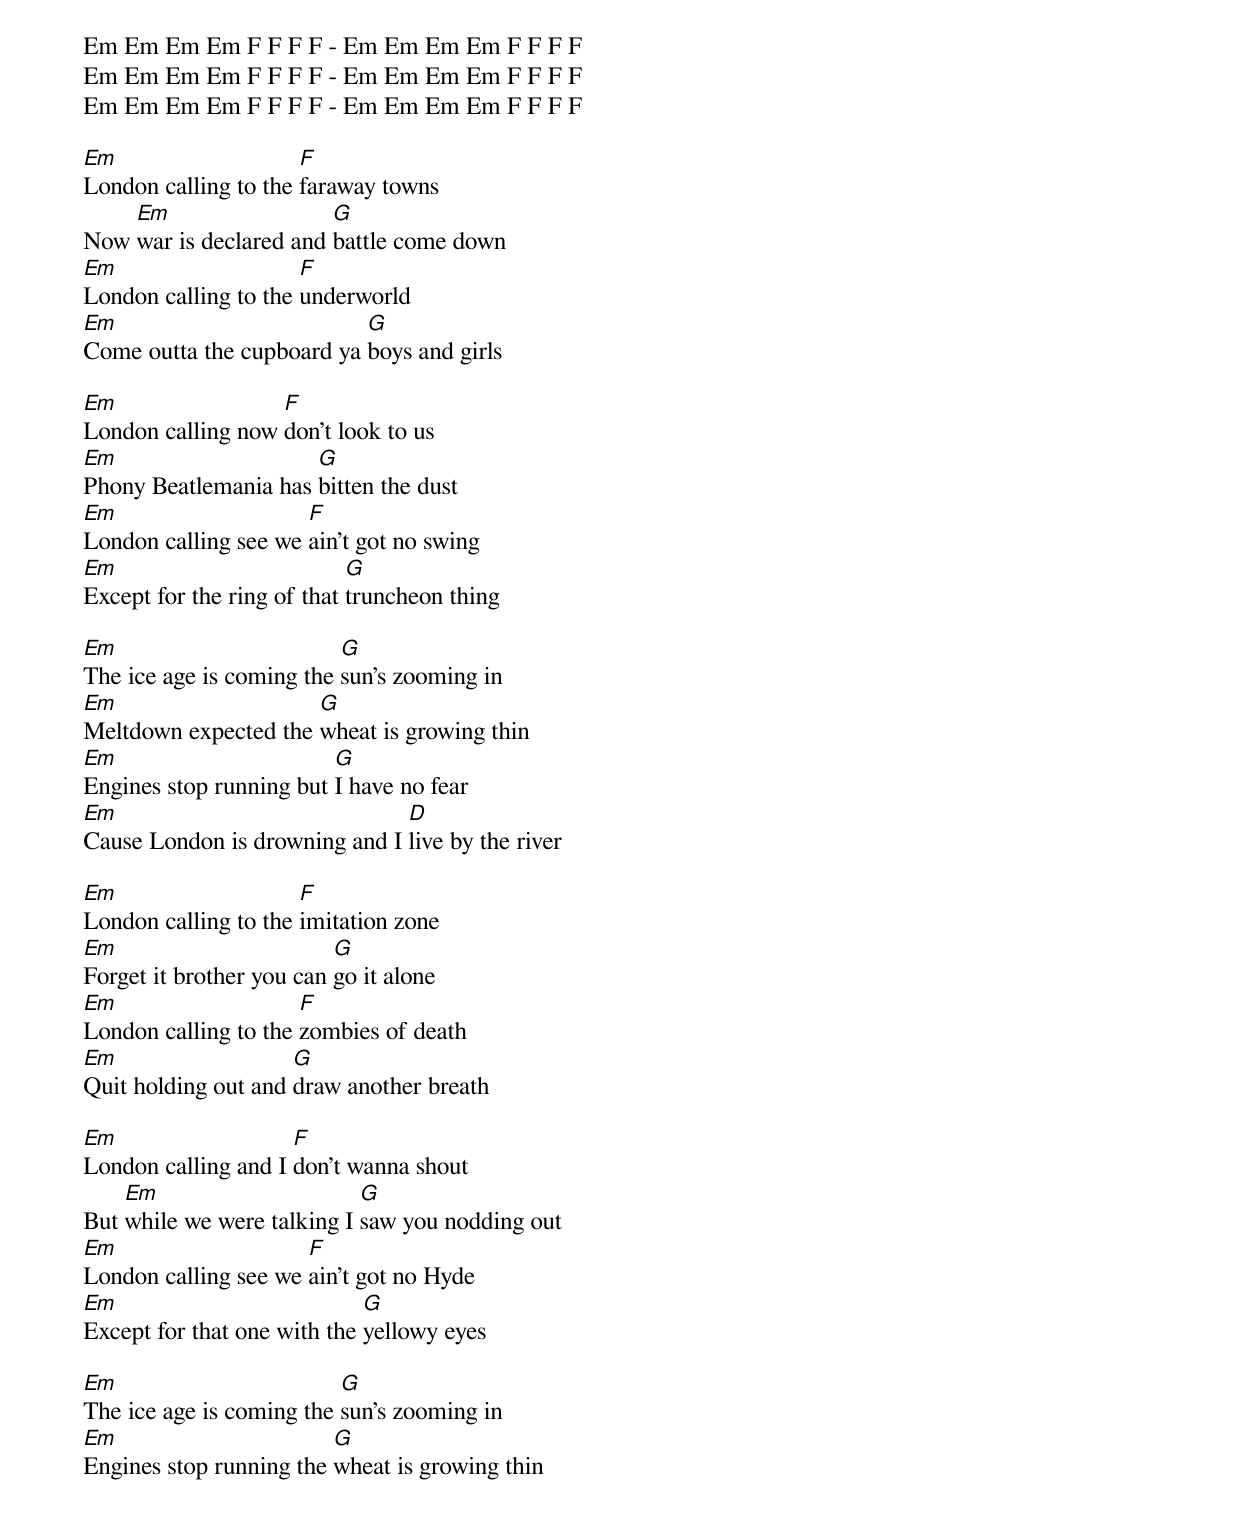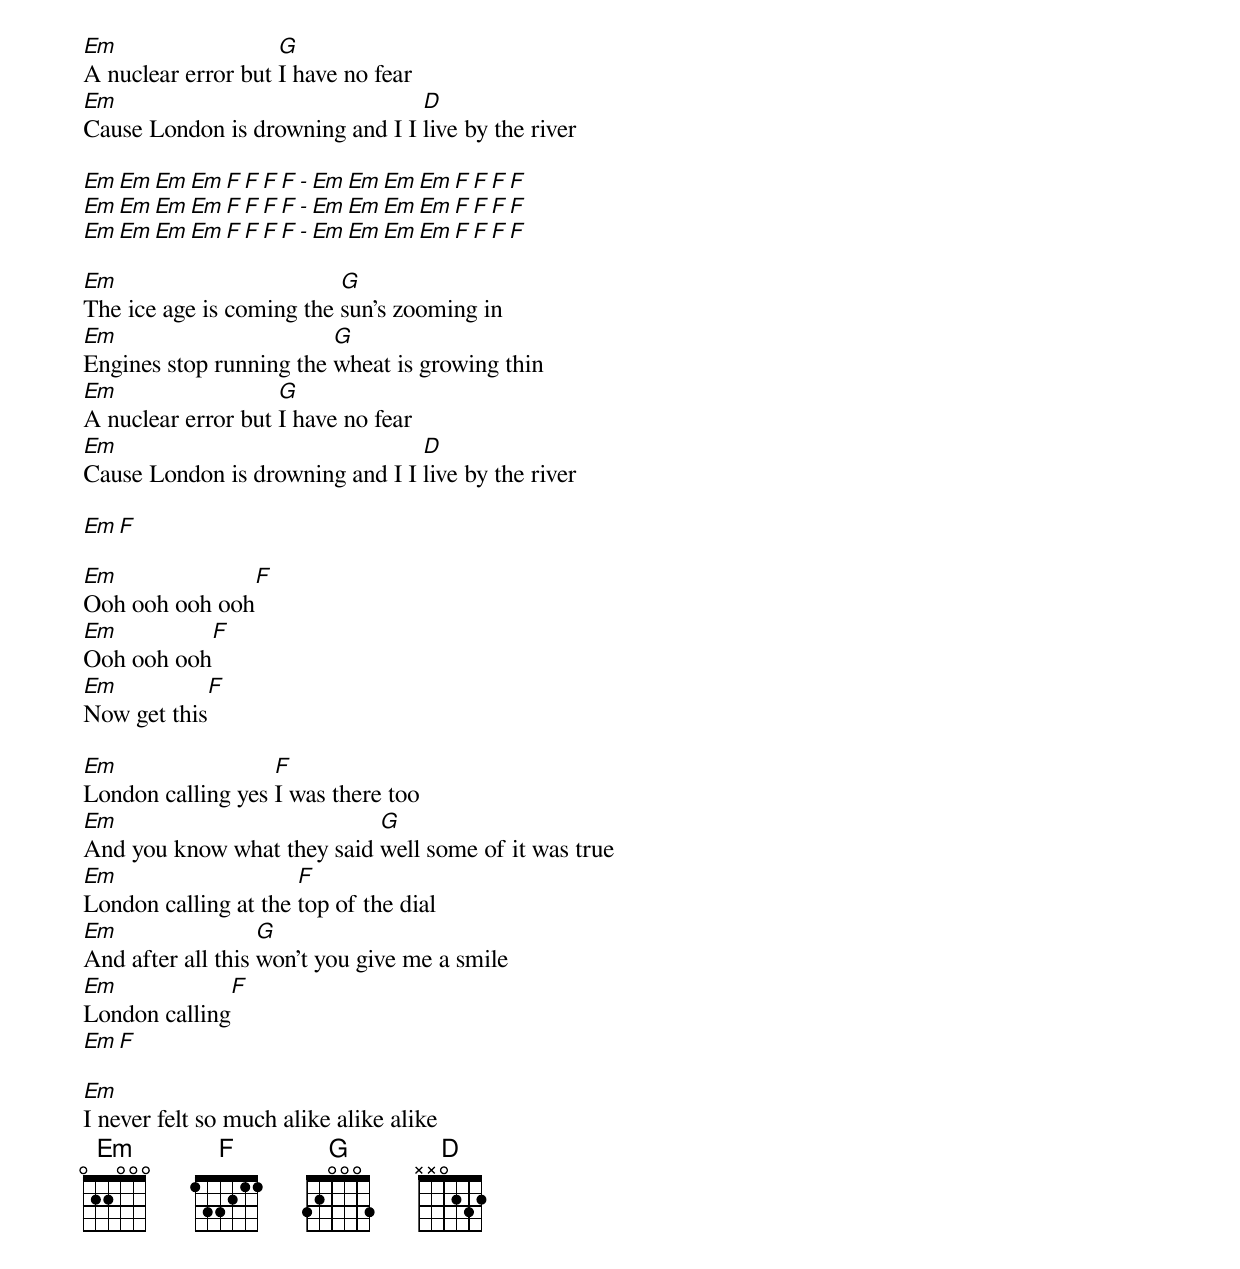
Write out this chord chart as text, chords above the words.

Em Em Em Em F F F F - Em Em Em Em F F F F
Em Em Em Em F F F F - Em Em Em Em F F F F
Em Em Em Em F F F F - Em Em Em Em F F F F

Em                    F
London calling to the faraway towns
    Em                  G
Now war is declared and battle come down
Em                    F
London calling to the underworld
Em                         G
Come outta the cupboard ya boys and girls

Em                 F
London calling now don't look to us
Em                    G
Phony Beatlemania has bitten the dust
Em                    F
London calling see we ain't got no swing
Em                          G
Except for the ring of that truncheon thing

Em                        G
The ice age is coming the sun's zooming in
Em                    G
Meltdown expected the wheat is growing thin
Em                       G
Engines stop running but I have no fear
Em                             D
Cause London is drowning and I live by the river

Em                    F
London calling to the imitation zone
Em                        G
Forget it brother you can go it alone
Em                    F
London calling to the zombies of death
Em                   G
Quit holding out and draw another breath

Em                   F
London calling and I don't wanna shout
    Em                      G
But while we were talking I saw you nodding out
Em                    F
London calling see we ain't got no Hyde
Em                           G
Except for that one with the yellowy eyes

Em                        G
The ice age is coming the sun's zooming in
Em                       G
Engines stop running the wheat is growing thin
Em                  G
A nuclear error but I have no fear
Em                               D
Cause London is drowning and I I live by the river

Em Em Em Em F F F F - Em Em Em Em F F F F
Em Em Em Em F F F F - Em Em Em Em F F F F
Em Em Em Em F F F F - Em Em Em Em F F F F

Em                        G
The ice age is coming the sun's zooming in
Em                       G
Engines stop running the wheat is growing thin
Em                  G
A nuclear error but I have no fear
Em                               D
Cause London is drowning and I I live by the river

Em F

Em                    F
Ooh ooh ooh ooh
Em                    F
Ooh ooh ooh
Em                    F
Now get this

Em                 F
London calling yes I was there too
Em                          G
And you know what they said well some of it was true
Em                    F
London calling at the top of the dial
Em                 G
And after all this won't you give me a smile
Em                    F
London calling
Em                    F

Em
I never felt so much alike alike alike
